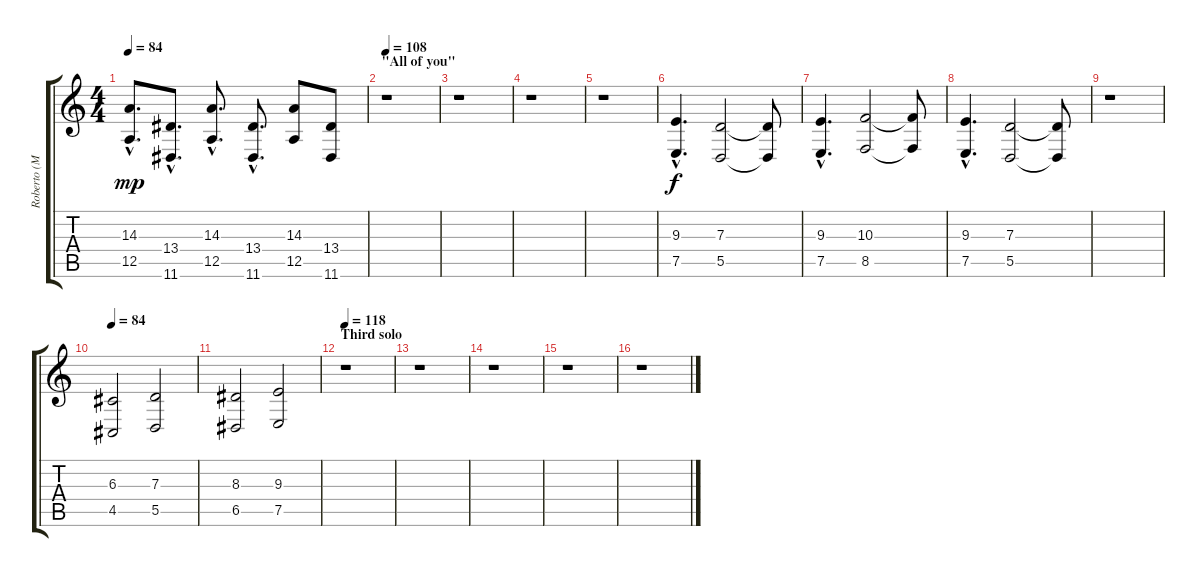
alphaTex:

\track ("Roberto (MidStrings/Choir)" "Roberto (M") {instrument pad4choir}
\staff {score tabs}
\tuning (E4 B3 G3 D3 A2 E2) {hide}
\ts (4 4)
\tempo 84
\clef g2
\ks c
(14.3{hac} 12.5{hac}).8{d dy mp instrument pad4choir} (13.4{hac} 11.6{hac}).8{d} (14.3{hac} 12.5{hac}).8{d} (13.4{hac} 11.6{hac}).8{d} (14.3 12.5).8 (13.4 11.6).8 |
\section ("" "\"All of you\"")
\tempo 108
r.1 |
r.1 |
r.1 |
r.1 |
(9.3{hac} 7.5{hac}).4{d dy f} (7.3 5.5).2 (7.3{t} 5.5{t}).8 |
(9.3{hac} 7.5{hac}).4{d} (10.3 8.5).2 (10.3{t} 8.5{t}).8 |
(9.3{hac} 7.5{hac}).4{d} (7.3 5.5).2 (7.3{t} 5.5{t}).8 |
r.1 |
\tempo 84
(6.3 4.5).2 (7.3 5.5).2 |
(8.3 6.5).2 (9.3 7.5).2 |
\section ("" "Third solo")
\tempo 118
r.1 |
r.1 |
r.1 |
r.1 |
r.1
